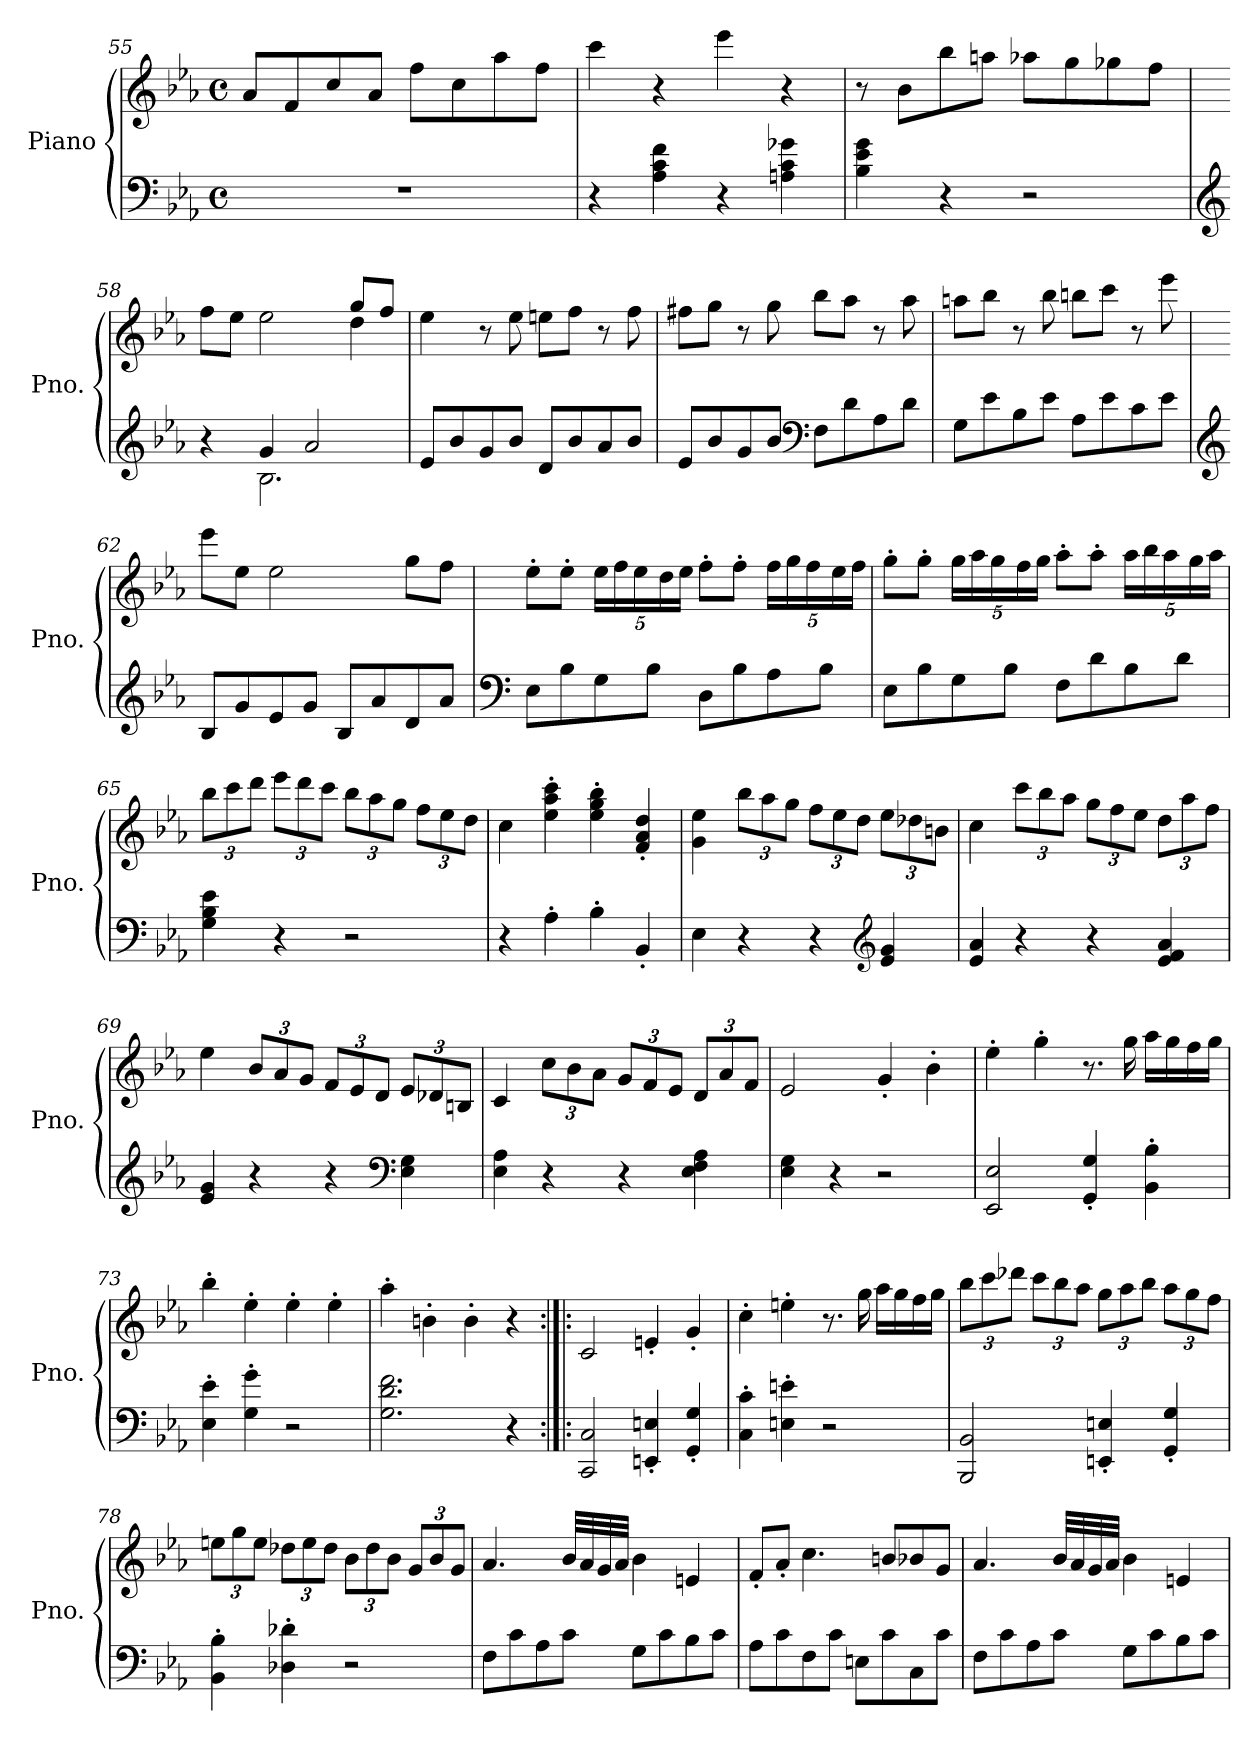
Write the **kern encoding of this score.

**kern	**kern
*part1	*part1
*staff2	*staff1
*I"Piano	*
*I'Pno.	*
*clefF4	*clefG2
*k[b-e-a-]	*k[b-e-a-]
*M4/4	*M4/4
*met(c)	*met(c)
=55	=55
1r	8a-/L
.	8f/
.	8cc/
.	8a-/J
.	8ff\L
.	8cc\
.	8aa-\
.	8ff\J
!!LO:LB:g=z
=56	=56
4r	4ccc\
4A-\ 4c\ 4f\	4r
4r	4eee-\
4An\ 4c\ 4g-X\	4r
=57	=57
4B-\ 4e-\ 4g\	8r
.	8b-\L
4r	8bb-\
.	8aan\J
2r	8aa-X\L
.	8gg\
.	8gg-X\
.	8ff\J
=58	=58
*clefG2	*
*^	*^
4r	4ryy	8ff\L	2.ryy
.	.	8ee-\J	.
4g/	2.B-\	2ee-\	.
2a-/	.	.	.
.	.	8gg/L	4dd\
.	.	8ff/J	.
*v	*v	*	*
*	*v	*v
=59	=59
8e-/L	4ee-\
8b-/	.
8g/	8r
8b-/J	8ee-\
8d/L	8een\L
8b-/	8ff\J
8a-/	8r
8b-/J	8ff\
=60	=60
8e-/L	8ff#X\L
8b-/	8gg\J
8g/	8r
8b-/J	8gg\
*clefF4	*
8F\L	8bb-\L
8d\	8aa-\J
8A-\	8r
8d\J	8aa-\
!!LO:LB:g=z
=61	=61
8G\L	8aan\L
8e-\	8bb-\J
8B-\	8r
8e-\J	8bb-\
8A-\L	8bbn\L
8e-\	8ccc\J
8c\	8r
8e-\J	8eee-\
=62	=62
*clefG2	*
8B-/L	8eee-\L
8g/	8ee-\J
8e-/	2ee-\
8g/J	.
8B-/L	.
8a-/	.
8d/	8gg\L
8a-/J	8ff\J
=63	=63
*clefF4	*
8E-\L	8ee-'\L
8B-\	8ee-'\J
*	*Xbrackettup
8G\	20ee-\LL
.	20ff\
.	20ee-\
8B-\J	.
.	20dd\
.	20ee-\JJ
8D\L	8ff'\L
8B-\	8ff'\J
8A-\	20ff\LL
.	20gg\
.	20ff\
8B-\J	.
.	20ee-\
.	20ff\JJ
=64	=64
8E-\L	8gg'\L
8B-\	8gg'\J
8G\	20gg\LL
.	20aa-\
.	20gg\
8B-\J	.
.	20ff\
.	20gg\JJ
8F\L	8aa-'\L
8d\	8aa-'\J
8B-\	20aa-\LL
.	20bb-\
.	20aa-\
8d\J	.
.	20gg\
.	20aa-\JJ
!!LO:PB:g=z
=65	=65
4G\ 4B-\ 4e-\	12bb-\L
.	12ccc\
.	12ddd\J
4r	12eee-\L
.	12ddd\
.	12ccc\J
2r	12bb-\L
.	12aa-\
.	12gg\J
.	12ff\L
.	12ee-\
.	12dd\J
=66	=66
4r	4cc\
4A-'\	4ee-\' 4aa-\' 4ccc\'
4B-'\	4ee-\' 4gg\' 4bb-\'
4BB-'/	4f/' 4a-/' 4dd/'
=67	=67
4E-\	4g\ 4ee-\
4r	12bb-\L
.	12aa-\
.	12gg\J
4r	12ff\L
.	12ee-\
.	12dd\J
*clefG2	*
4e-/ 4g/	12ee-\L
.	12dd-X\
.	12bn\J
=68	=68
4e-/ 4a-/	4cc\
4r	12ccc\L
.	12bb-\
.	12aa-\J
4r	12gg\L
.	12ff\
.	12ee-\J
4e-/ 4f/ 4a-/	12dd\L
.	12aa-\
.	12ff\J
!!LO:LB:g=z
=69	=69
4e-/ 4g/	4ee-\
4r	12b-/L
.	12a-/
.	12g/J
4r	12f/L
.	12e-/
.	12d/J
*clefF4	*
4E-\ 4G\	12e-/L
.	12d-X/
.	12Bn/J
=70	=70
4E-\ 4A-\	4c/
4r	12cc\L
.	12b-\
.	12a-\J
4r	12g/L
.	12f/
.	12e-/J
4E-\ 4F\ 4A-\	12d/L
.	12a-/
.	12f/J
=71	=71
4E-\ 4G\	2e-/
4r	.
2r	4g'/
.	4b-'\
=72	=72
2EE-/ 2E-/	4ee-'\
.	4gg'\
4GG/' 4G/'	8.r
.	16gg\
4BB-\' 4B-\'	16aa-\LL
.	16gg\
.	16ff\
.	16gg\JJ
=73	=73
4E-\' 4e-\'	4bb-'\
4G\' 4g\'	4ee-'\
2r	4ee-'\
.	4ee-'\
!!LO:LB:g=z
=74	=74
2.G\ 2.d\ 2.f\	4aa-'\
.	4bn'\
.	4b'\
4r	4r
=75:|!|:	=75:|!|:
2CC/ 2C/	2c/
4EEn/' 4En/'	4en'/
4GG/' 4G/'	4g'/
=76	=76
4C\' 4c\'	4cc'\
4En\' 4en\'	4een'\
2r	8.r
.	16gg\
.	16aa-\LL
.	16gg\
.	16ff\
.	16gg\JJ
=77	=77
2BBB-/ 2BB-/	12bb-\L
.	12ccc\
.	12ddd-X\J
.	12ccc\L
.	12bb-\
.	12aa-\J
4EEn/' 4En/'	12gg\L
.	12aa-\
.	12bb-\J
4GG/' 4G/'	12aa-\L
.	12gg\
.	12ff\J
=78	=78
4BB-\' 4B-\'	12een\L
.	12gg\
.	12ee\J
4D-X\' 4d-X\'	12dd-X\L
.	12ee\
.	12dd-\J
2r	12b-\L
.	12dd-\
.	12b-\J
.	12g/L
.	12b-/
.	12g/J
!!LO:LB:g=z
=79	=79
8F\L	4.a-/
8c\	.
8A-\	.
8c\J	32b-/LLL
.	32a-/
.	32g/
.	32a-/JJJ
8G\L	4b-\
8c\	.
8B-\	4en/
8c\J	.
=80	=80
8A-\L	8f'/L
8c\	8a-'/J
8F\	4.cc\
8c\J	.
8En\L	.
8c\	8bn/L
8C\	8b-X/
8c\J	8g/J
=81	=81
8F\L	4.a-/
8c\	.
8A-\	.
8c\J	32b-/LLL
.	32a-/
.	32g/
.	32a-/JJJ
8G\L	4b-\
8c\	.
8B-\	4en/
8c\J	.
=	=
*-	*-
